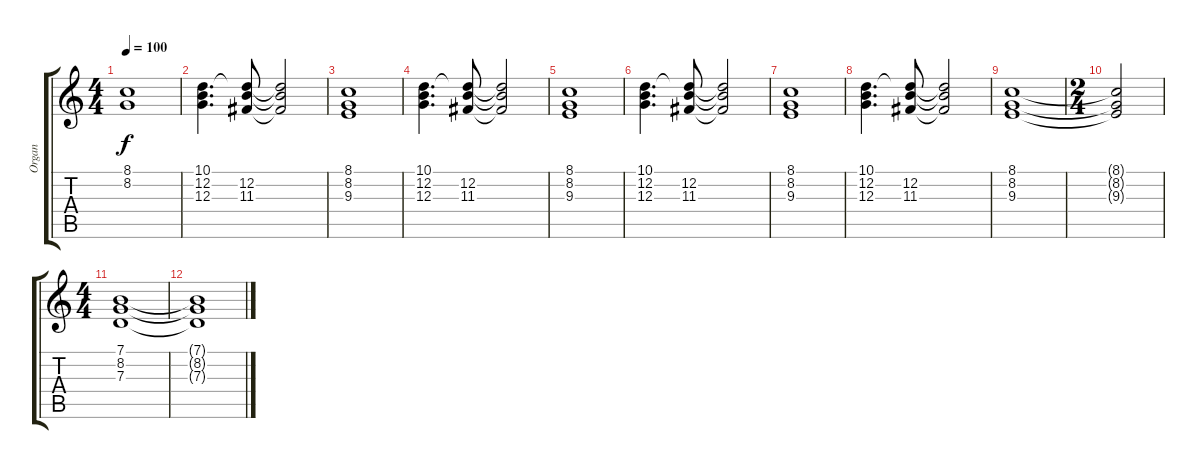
\track ("Organ" "Organ") {instrument percussiveorgan}
\staff {score tabs}
\tuning (E4 B3 G3 D3 A2 E2) {hide}
\ts (4 4)
\tempo 100
\clef g2
\ks c
(8.1 8.2).1{dy f} |
(10.1 12.2 12.3).4{d} (10.1{t} 12.2 11.3).8 (10.1{t} 12.2{t} 11.3{t}).2 |
(8.1 8.2 9.3).1 |
(10.1 12.2 12.3).4{d} (10.1{t} 12.2 11.3).8 (10.1{t} 12.2{t} 11.3{t}).2 |
(8.1 8.2 9.3).1 |
(10.1 12.2 12.3).4{d} (10.1{t} 12.2 11.3).8 (10.1{t} 12.2{t} 11.3{t}).2 |
(8.1 8.2 9.3).1 |
(10.1 12.2 12.3).4{d} (10.1{t} 12.2 11.3).8 (10.1{t} 12.2{t} 11.3{t}).2 |
(8.1 8.2 9.3).1 |
\ts (2 4)
(8.1{t} 8.2{t} 9.3{t}).2 |
\ts (4 4)
(7.1 8.2 7.3).1 |
(7.1{t} 8.2{t} 7.3{t}).1
